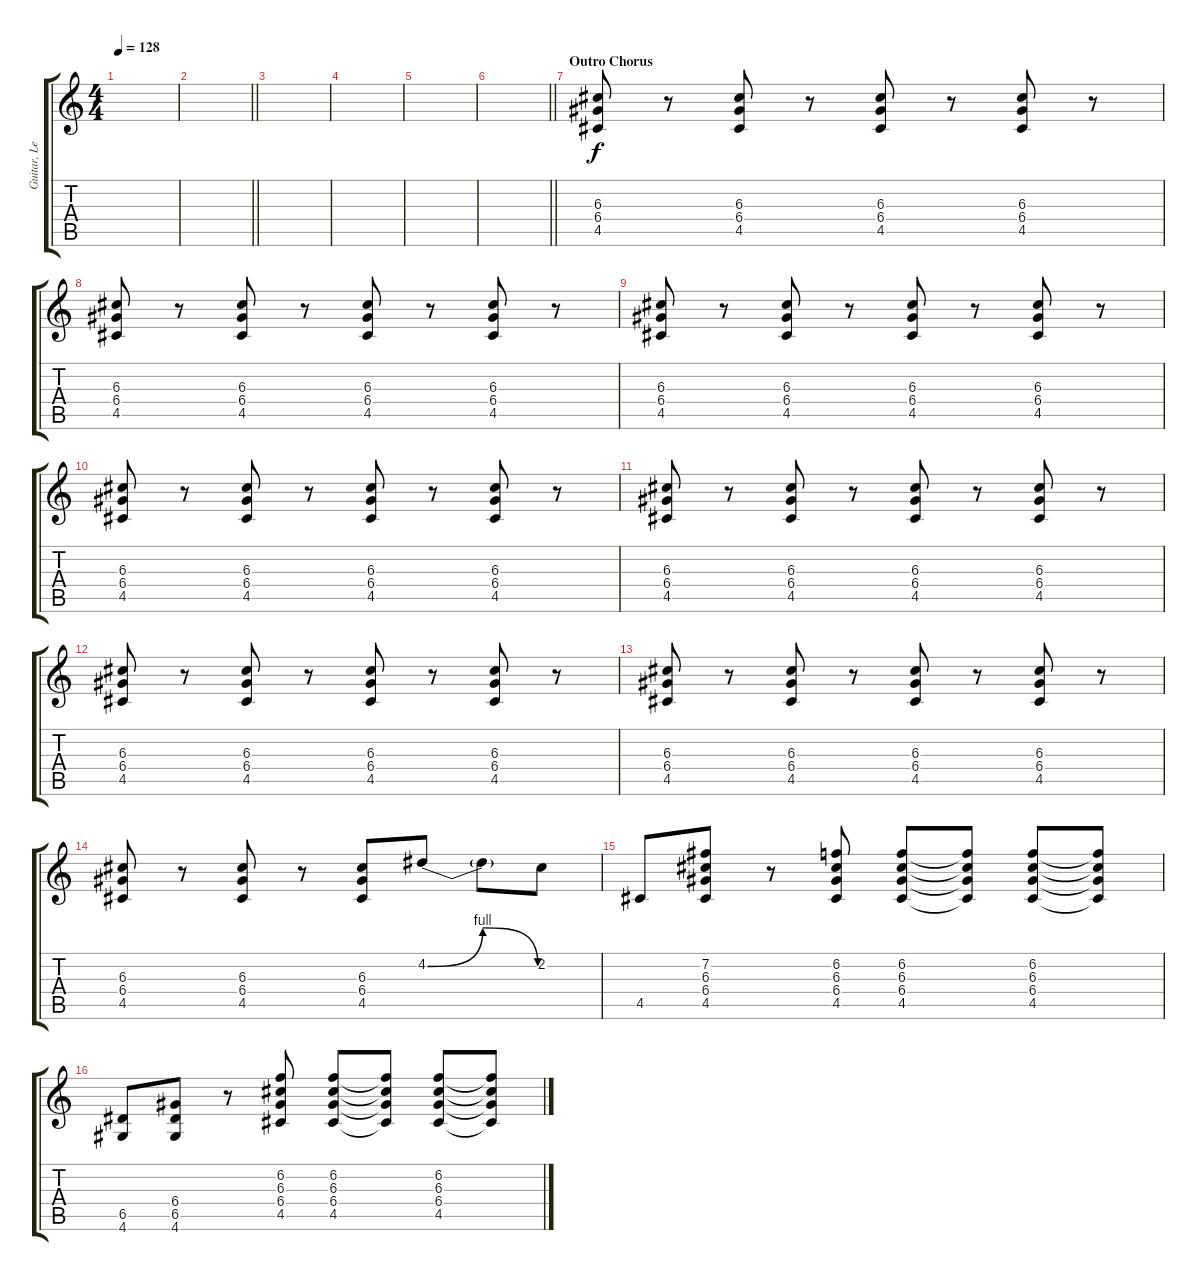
\track ("Guitar, Lead" "Guitar, Le") {instrument overdrivenguitar}
\staff {score tabs}
\tuning (E4 B3 G3 D3 A2 E2) {hide}
\ts (4 4)
\tempo 128
\clef g2
\ks c
|
\barLineRight lightlight
|
|
|
|
\barLineRight lightlight
|
\section ("" "Outro Chorus")
(6.3 6.4 4.5).8 r.8 (6.3 6.4 4.5).8 r.8 (6.3 6.4 4.5).8 r.8 (6.3 6.4 4.5).8 r.8 |
(6.3 6.4 4.5).8 r.8 (6.3 6.4 4.5).8 r.8 (6.3 6.4 4.5).8 r.8 (6.3 6.4 4.5).8 r.8 |
(6.3 6.4 4.5).8 r.8 (6.3 6.4 4.5).8 r.8 (6.3 6.4 4.5).8 r.8 (6.3 6.4 4.5).8 r.8 |
(6.3 6.4 4.5).8 r.8 (6.3 6.4 4.5).8 r.8 (6.3 6.4 4.5).8 r.8 (6.3 6.4 4.5).8 r.8 |
(6.3 6.4 4.5).8 r.8 (6.3 6.4 4.5).8 r.8 (6.3 6.4 4.5).8 r.8 (6.3 6.4 4.5).8 r.8 |
(6.3 6.4 4.5).8 r.8 (6.3 6.4 4.5).8 r.8 (6.3 6.4 4.5).8 r.8 (6.3 6.4 4.5).8 r.8 |
(6.3 6.4 4.5).8 r.8 (6.3 6.4 4.5).8 r.8 (6.3 6.4 4.5).8 r.8 (6.3 6.4 4.5).8 r.8 |
(6.3 6.4 4.5).8 r.8 (6.3 6.4 4.5).8 r.8 (6.3 6.4 4.5).8 4.2{be (bendrelease 0 0 15 4 15 4 60 0)}.8 4.2{t}.8 2.2.8 |
4.5.8 (7.2 6.3 6.4 4.5).8 r.8 (6.2 6.3 6.4 4.5).8 (6.2 6.3 6.4 4.5).8 (6.2{t} 6.3{t} 6.4{t} 4.5{t}).8 (6.2 6.3 6.4 4.5).8 (6.2{t} 6.3{t} 6.4{t} 4.5{t}).8 |
(6.5 4.6).8 (6.4 6.5 4.6).8 r.8 (6.2 6.3 6.4 4.5).8 (6.2 6.3 6.4 4.5).8 (6.2{t} 6.3{t} 6.4{t} 4.5{t}).8 (6.2 6.3 6.4 4.5).8 (6.2{t} 6.3{t} 6.4{t} 4.5{t}).8
